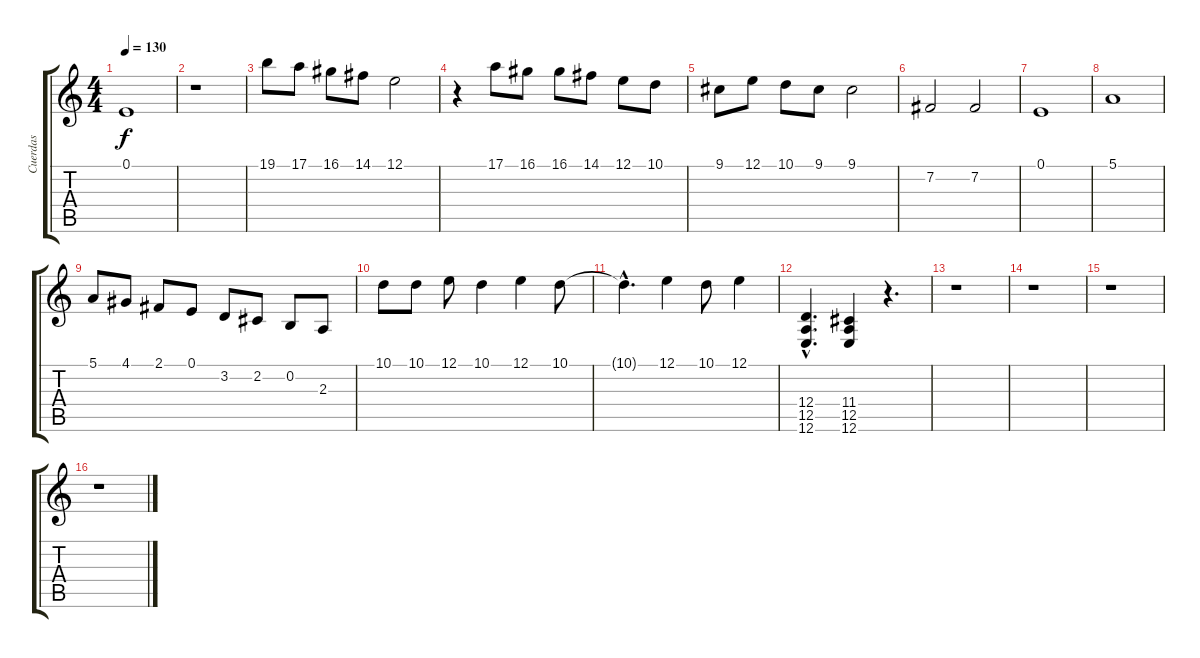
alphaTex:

\track ("Cuerdas" "Cuerdas") {instrument stringensemble1}
\staff {score tabs}
\tuning (E4 B3 G3 D3 A2 E2) {hide}
\ts (4 4)
\tempo 130
\clef g2
\ks c
0.1{t}.1{dy f} |
r.1 |
19.1.8 17.1.8 16.1.8 14.1.8 12.1.2 |
r.4 17.1.8 16.1.8 16.1.8 14.1.8 12.1.8 10.1.8 |
9.1.8 12.1.8 10.1.8 9.1.8 9.1.2 |
7.2.2 7.2.2 |
0.1.1 |
5.1.1 |
5.1.8 4.1.8 2.1.8 0.1.8 3.2.8 2.2.8 0.2.8 2.3.8 |
10.1.8 10.1.8 12.1.8 10.1.4 12.1.4 10.1.8 |
10.1{hac t}.4{d} 12.1.4 10.1.8 12.1.4 |
(12.4{hac} 12.5{hac} 12.6{hac}).4{d} (11.4 12.5 12.6).4 r.4{d} |
r.1 |
r.1 |
r.1 |
r.1
